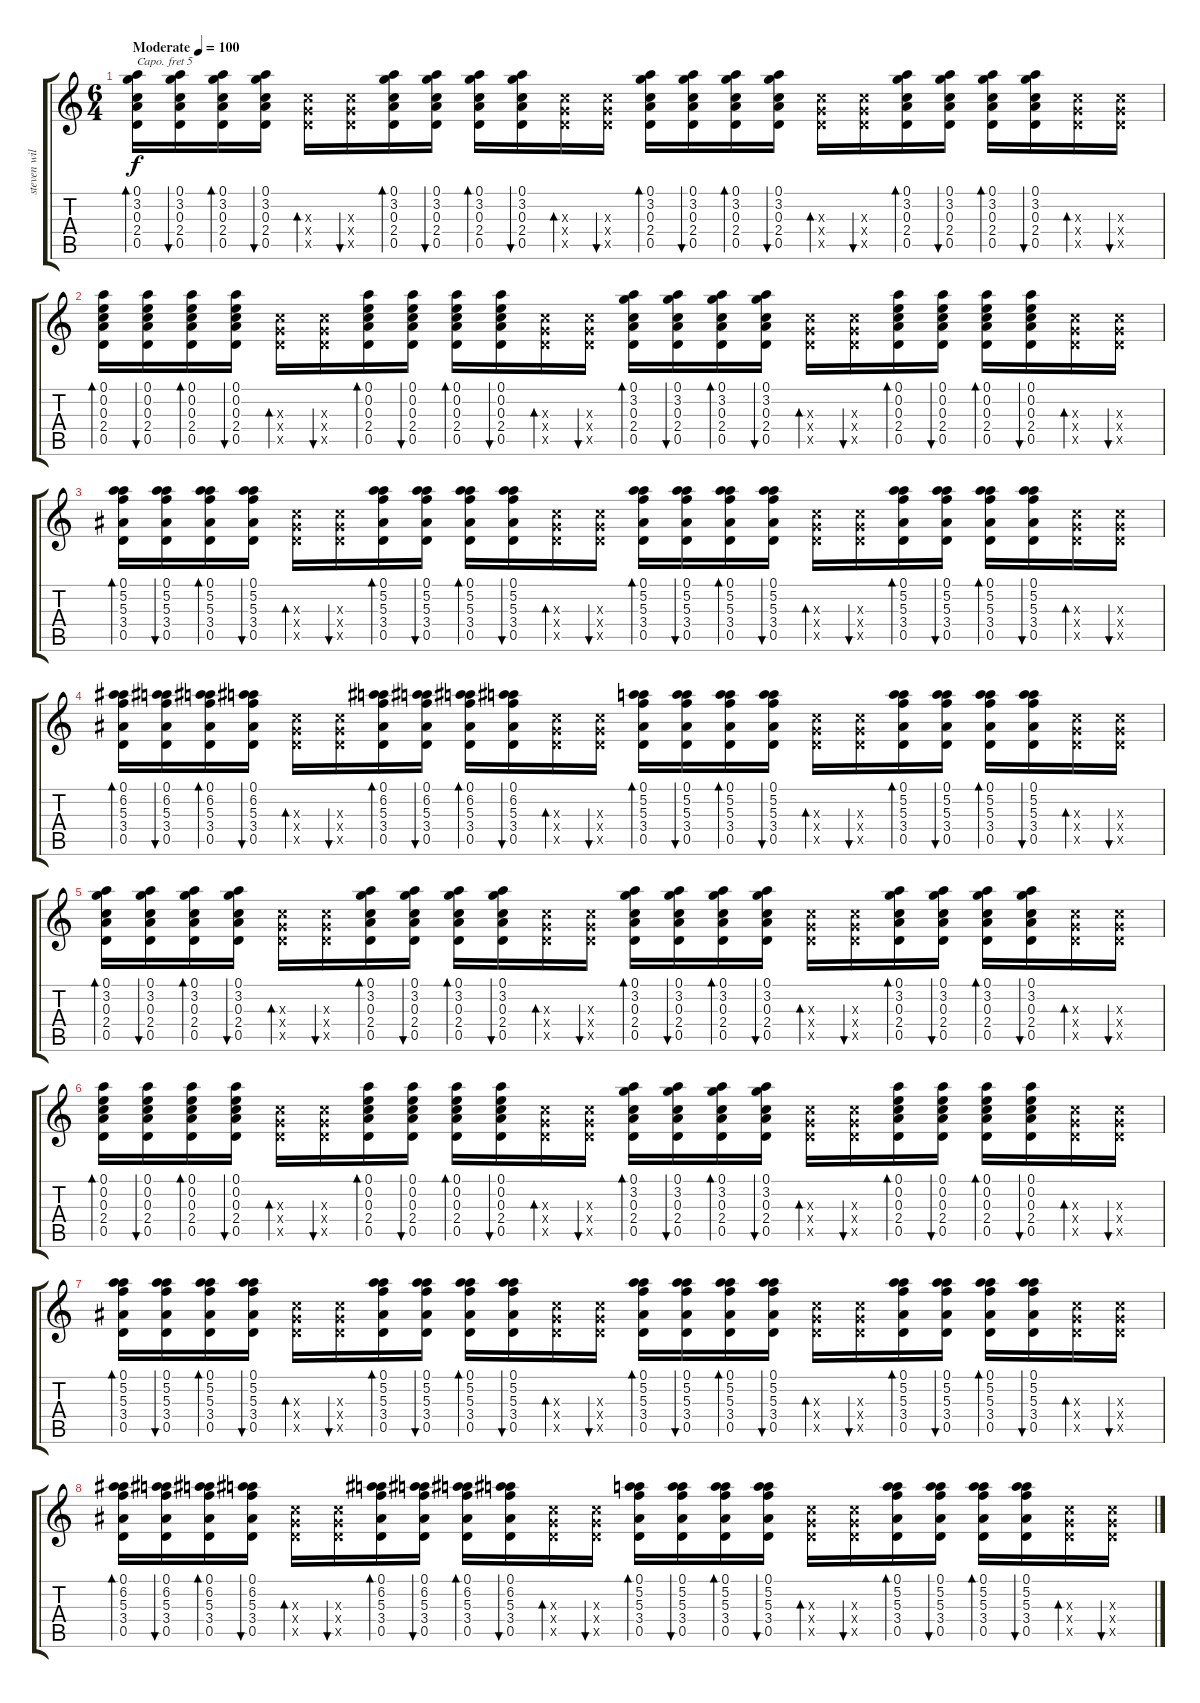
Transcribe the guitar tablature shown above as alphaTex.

\track ("steven wilson" "steven wil") {instrument acousticguitarsteel}
\staff {score tabs}
\capo 5
\tuning (E4 B3 G3 D3 A2 E2) {hide}
\ts (6 4)
\tempo (100 "Moderate")
\clef g2
\ks c
(0.1 3.2 0.3 2.4 0.5).16{bd 30 dy f instrument acousticguitarsteel} (0.1 3.2 0.3 2.4 0.5).16{bu 30} (0.1 3.2 0.3 2.4 0.5).16{bd 30} (0.1 3.2 0.3 2.4 0.5).16{bu 60} (0.3{x} 0.4{x} 0.5{x}).16{bd 60} (0.3{x} 0.4{x} 0.5{x}).16{bu 60} (0.1 3.2 0.3 2.4 0.5).16{bd 30} (0.1 3.2 0.3 2.4 0.5).16{bu 30} (0.1 3.2 0.3 2.4 0.5).16{bd 30} (0.1 3.2 0.3 2.4 0.5).16{bu 60} (0.3{x} 0.4{x} 0.5{x}).16{bd 30} (0.3{x} 0.4{x} 0.5{x}).16{bu 30} (0.1 3.2 0.3 2.4 0.5).16{bd 30} (0.1 3.2 0.3 2.4 0.5).16{bu 30} (0.1 3.2 0.3 2.4 0.5).16{bd 30} (0.1 3.2 0.3 2.4 0.5).16{bu 30} (0.3{x} 0.4{x} 0.5{x}).16{bd 30} (0.3{x} 0.4{x} 0.5{x}).16{bu 30} (0.1 3.2 0.3 2.4 0.5).16{bd 30} (0.1 3.2 0.3 2.4 0.5).16{bu 30} (0.1 3.2 0.3 2.4 0.5).16{bd 30} (0.1 3.2 0.3 2.4 0.5).16{bu 30} (0.3{x} 0.4{x} 0.5{x}).16{bd 30} (0.3{x} 0.4{x} 0.5{x}).16{bu 30} |
(0.1 0.2 0.3 2.4 0.5).16{bd 30} (0.1 0.2 0.3 2.4 0.5).16{bu 30} (0.1 0.2 0.3 2.4 0.5).16{bd 30} (0.1 0.2 0.3 2.4 0.5).16{bu 60} (0.3{x} 0.4{x} 0.5{x}).16{bd 60} (0.3{x} 0.4{x} 0.5{x}).16{bu 60} (0.1 0.2 0.3 2.4 0.5).16{bd 30} (0.1 0.2 0.3 2.4 0.5).16{bu 30} (0.1 0.2 0.3 2.4 0.5).16{bd 30} (0.1 0.2 0.3 2.4 0.5).16{bu 60} (0.3{x} 0.4{x} 0.5{x}).16{bd 30} (0.3{x} 0.4{x} 0.5{x}).16{bu 30} (0.1 3.2 0.3 2.4 0.5).16{bd 30} (0.1 3.2 0.3 2.4 0.5).16{bu 30} (0.1 3.2 0.3 2.4 0.5).16{bd 30} (0.1 3.2 0.3 2.4 0.5).16{bu 30} (0.3{x} 0.4{x} 0.5{x}).16{bd 30} (0.3{x} 0.4{x} 0.5{x}).16{bu 30} (0.1 0.2 0.3 2.4 0.5).16{bd 30} (0.1 0.2 0.3 2.4 0.5).16{bu 30} (0.1 0.2 0.3 2.4 0.5).16{bd 30} (0.1 0.2 0.3 2.4 0.5).16{bu 30} (0.3{x} 0.4{x} 0.5{x}).16{bd 30} (0.3{x} 0.4{x} 0.5{x}).16{bu 30} |
(0.1 5.2 5.3 3.4 0.5).16{bd 30} (0.1 5.2 5.3 3.4 0.5).16{bu 30} (0.1 5.2 5.3 3.4 0.5).16{bd 30} (0.1 5.2 5.3 3.4 0.5).16{bu 60} (0.3{x} 0.4{x} 0.5{x}).16{bd 60} (0.3{x} 0.4{x} 0.5{x}).16{bu 60} (0.1 5.2 5.3 3.4 0.5).16{bd 30} (0.1 5.2 5.3 3.4 0.5).16{bu 30} (0.1 5.2 5.3 3.4 0.5).16{bd 30} (0.1 5.2 5.3 3.4 0.5).16{bu 60} (0.3{x} 0.4{x} 0.5{x}).16{bd 30} (0.3{x} 0.4{x} 0.5{x}).16{bu 30} (0.1 5.2 5.3 3.4 0.5).16{bd 30} (0.1 5.2 5.3 3.4 0.5).16{bu 30} (0.1 5.2 5.3 3.4 0.5).16{bd 30} (0.1 5.2 5.3 3.4 0.5).16{bu 30} (0.3{x} 0.4{x} 0.5{x}).16{bd 30} (0.3{x} 0.4{x} 0.5{x}).16{bu 30} (0.1 5.2 5.3 3.4 0.5).16{bd 30} (0.1 5.2 5.3 3.4 0.5).16{bu 30} (0.1 5.2 5.3 3.4 0.5).16{bd 30} (0.1 5.2 5.3 3.4 0.5).16{bu 30} (0.3{x} 0.4{x} 0.5{x}).16{bd 30} (0.3{x} 0.4{x} 0.5{x}).16{bu 30} |
(0.1 6.2 5.3 3.4 0.5).16{bd 30} (0.1 6.2 5.3 3.4 0.5).16{bu 30} (0.1 6.2 5.3 3.4 0.5).16{bd 30} (0.1 6.2 5.3 3.4 0.5).16{bu 60} (0.3{x} 0.4{x} 0.5{x}).16{bd 60} (0.3{x} 0.4{x} 0.5{x}).16{bu 60} (0.1 6.2 5.3 3.4 0.5).16{bd 30} (0.1 6.2 5.3 3.4 0.5).16{bu 30} (0.1 6.2 5.3 3.4 0.5).16{bd 30} (0.1 6.2 5.3 3.4 0.5).16{bu 60} (0.3{x} 0.4{x} 0.5{x}).16{bd 30} (0.3{x} 0.4{x} 0.5{x}).16{bu 30} (0.1 5.2 5.3 3.4 0.5).16{bd 30} (0.1 5.2 5.3 3.4 0.5).16{bu 30} (0.1 5.2 5.3 3.4 0.5).16{bd 30} (0.1 5.2 5.3 3.4 0.5).16{bu 30} (0.3{x} 0.4{x} 0.5{x}).16{bd 30} (0.3{x} 0.4{x} 0.5{x}).16{bu 30} (0.1 5.2 5.3 3.4 0.5).16{bd 30} (0.1 5.2 5.3 3.4 0.5).16{bu 30} (0.1 5.2 5.3 3.4 0.5).16{bd 30} (0.1 5.2 5.3 3.4 0.5).16{bu 30} (0.3{x} 0.4{x} 0.5{x}).16{bd 30} (0.3{x} 0.4{x} 0.5{x}).16{bu 30} |
(0.1 3.2 0.3 2.4 0.5).16{bd 30} (0.1 3.2 0.3 2.4 0.5).16{bu 30} (0.1 3.2 0.3 2.4 0.5).16{bd 30} (0.1 3.2 0.3 2.4 0.5).16{bu 60} (0.3{x} 0.4{x} 0.5{x}).16{bd 60} (0.3{x} 0.4{x} 0.5{x}).16{bu 60} (0.1 3.2 0.3 2.4 0.5).16{bd 30} (0.1 3.2 0.3 2.4 0.5).16{bu 30} (0.1 3.2 0.3 2.4 0.5).16{bd 30} (0.1 3.2 0.3 2.4 0.5).16{bu 60} (0.3{x} 0.4{x} 0.5{x}).16{bd 30} (0.3{x} 0.4{x} 0.5{x}).16{bu 30} (0.1 3.2 0.3 2.4 0.5).16{bd 30} (0.1 3.2 0.3 2.4 0.5).16{bu 30} (0.1 3.2 0.3 2.4 0.5).16{bd 30} (0.1 3.2 0.3 2.4 0.5).16{bu 30} (0.3{x} 0.4{x} 0.5{x}).16{bd 30} (0.3{x} 0.4{x} 0.5{x}).16{bu 30} (0.1 3.2 0.3 2.4 0.5).16{bd 30} (0.1 3.2 0.3 2.4 0.5).16{bu 30} (0.1 3.2 0.3 2.4 0.5).16{bd 30} (0.1 3.2 0.3 2.4 0.5).16{bu 30} (0.3{x} 0.4{x} 0.5{x}).16{bd 30} (0.3{x} 0.4{x} 0.5{x}).16{bu 30} |
(0.1 0.2 0.3 2.4 0.5).16{bd 30} (0.1 0.2 0.3 2.4 0.5).16{bu 30} (0.1 0.2 0.3 2.4 0.5).16{bd 30} (0.1 0.2 0.3 2.4 0.5).16{bu 60} (0.3{x} 0.4{x} 0.5{x}).16{bd 60} (0.3{x} 0.4{x} 0.5{x}).16{bu 60} (0.1 0.2 0.3 2.4 0.5).16{bd 30} (0.1 0.2 0.3 2.4 0.5).16{bu 30} (0.1 0.2 0.3 2.4 0.5).16{bd 30} (0.1 0.2 0.3 2.4 0.5).16{bu 60} (0.3{x} 0.4{x} 0.5{x}).16{bd 30} (0.3{x} 0.4{x} 0.5{x}).16{bu 30} (0.1 3.2 0.3 2.4 0.5).16{bd 30} (0.1 3.2 0.3 2.4 0.5).16{bu 30} (0.1 3.2 0.3 2.4 0.5).16{bd 30} (0.1 3.2 0.3 2.4 0.5).16{bu 30} (0.3{x} 0.4{x} 0.5{x}).16{bd 30} (0.3{x} 0.4{x} 0.5{x}).16{bu 30} (0.1 0.2 0.3 2.4 0.5).16{bd 30} (0.1 0.2 0.3 2.4 0.5).16{bu 30} (0.1 0.2 0.3 2.4 0.5).16{bd 30} (0.1 0.2 0.3 2.4 0.5).16{bu 30} (0.3{x} 0.4{x} 0.5{x}).16{bd 30} (0.3{x} 0.4{x} 0.5{x}).16{bu 30} |
(0.1 5.2 5.3 3.4 0.5).16{bd 30} (0.1 5.2 5.3 3.4 0.5).16{bu 30} (0.1 5.2 5.3 3.4 0.5).16{bd 30} (0.1 5.2 5.3 3.4 0.5).16{bu 60} (0.3{x} 0.4{x} 0.5{x}).16{bd 60} (0.3{x} 0.4{x} 0.5{x}).16{bu 60} (0.1 5.2 5.3 3.4 0.5).16{bd 30} (0.1 5.2 5.3 3.4 0.5).16{bu 30} (0.1 5.2 5.3 3.4 0.5).16{bd 30} (0.1 5.2 5.3 3.4 0.5).16{bu 60} (0.3{x} 0.4{x} 0.5{x}).16{bd 30} (0.3{x} 0.4{x} 0.5{x}).16{bu 30} (0.1 5.2 5.3 3.4 0.5).16{bd 30} (0.1 5.2 5.3 3.4 0.5).16{bu 30} (0.1 5.2 5.3 3.4 0.5).16{bd 30} (0.1 5.2 5.3 3.4 0.5).16{bu 30} (0.3{x} 0.4{x} 0.5{x}).16{bd 30} (0.3{x} 0.4{x} 0.5{x}).16{bu 30} (0.1 5.2 5.3 3.4 0.5).16{bd 30} (0.1 5.2 5.3 3.4 0.5).16{bu 30} (0.1 5.2 5.3 3.4 0.5).16{bd 30} (0.1 5.2 5.3 3.4 0.5).16{bu 30} (0.3{x} 0.4{x} 0.5{x}).16{bd 30} (0.3{x} 0.4{x} 0.5{x}).16{bu 30} |
(0.1 6.2 5.3 3.4 0.5).16{bd 30} (0.1 6.2 5.3 3.4 0.5).16{bu 30} (0.1 6.2 5.3 3.4 0.5).16{bd 30} (0.1 6.2 5.3 3.4 0.5).16{bu 60} (0.3{x} 0.4{x} 0.5{x}).16{bd 60} (0.3{x} 0.4{x} 0.5{x}).16{bu 60} (0.1 6.2 5.3 3.4 0.5).16{bd 30} (0.1 6.2 5.3 3.4 0.5).16{bu 30} (0.1 6.2 5.3 3.4 0.5).16{bd 30} (0.1 6.2 5.3 3.4 0.5).16{bu 60} (0.3{x} 0.4{x} 0.5{x}).16{bd 30} (0.3{x} 0.4{x} 0.5{x}).16{bu 30} (0.1 5.2 5.3 3.4 0.5).16{bd 30} (0.1 5.2 5.3 3.4 0.5).16{bu 30} (0.1 5.2 5.3 3.4 0.5).16{bd 30} (0.1 5.2 5.3 3.4 0.5).16{bu 30} (0.3{x} 0.4{x} 0.5{x}).16{bd 30} (0.3{x} 0.4{x} 0.5{x}).16{bu 30} (0.1 5.2 5.3 3.4 0.5).16{bd 30} (0.1 5.2 5.3 3.4 0.5).16{bu 30} (0.1 5.2 5.3 3.4 0.5).16{bd 30} (0.1 5.2 5.3 3.4 0.5).16{bu 30} (0.3{x} 0.4{x} 0.5{x}).16{bd 30} (0.3{x} 0.4{x} 0.5{x}).16{bu 30}
